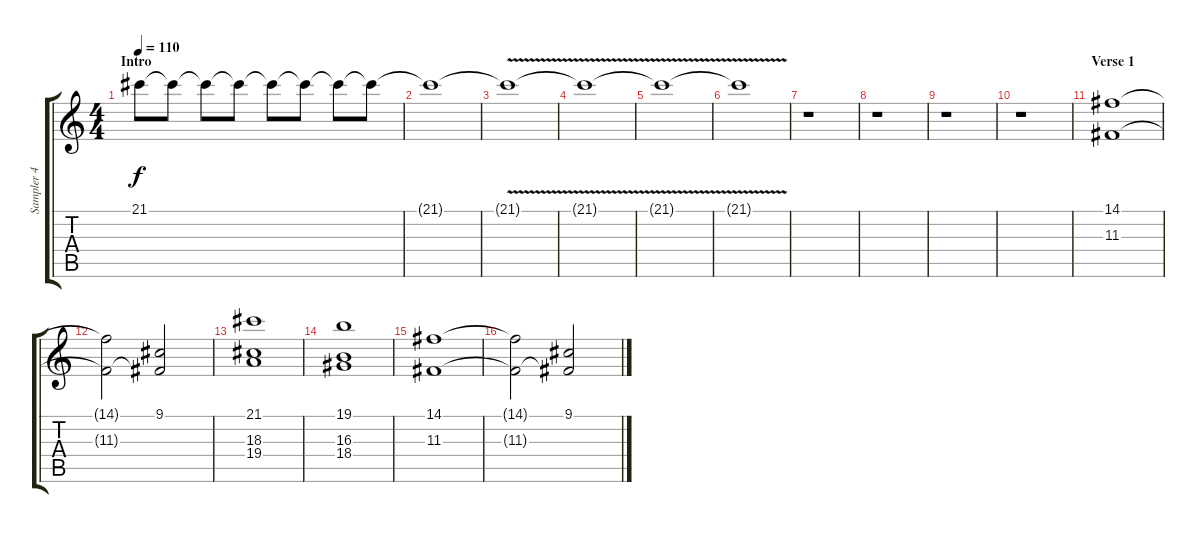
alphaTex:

\track ("Sampler 4" "Sampler 4") {instrument pad2warm}
\staff {score tabs}
\tuning (E4 B3 G3 D3 A2 E2) {hide}
\ts (4 4)
\section ("" "Intro")
\tempo 110
\clef g2
\ks c
21.1.8{dy f volume 0 instrument fx7echoes} 21.1{t}.8{volume 7} 21.1{t}.8 21.1{t}.8 21.1{t}.8 21.1{t}.8 21.1{t}.8 21.1{t}.8 |
21.1{t}.1 |
21.1{v t}.1{volume 9} |
21.1{v t}.1{volume 8} |
21.1{v t}.1{volume 9} |
21.1{v t}.1{volume 3} |
r.1 |
r.1 |
r.1 |
r.1 |
\section ("" "Verse 1")
(14.1 11.3).1{volume 10 instrument pad2warm} |
(14.1{t} 11.3{t}).2 (9.1 11.3{t}).2 |
(21.1 18.3 19.4).1 |
(19.1 16.3 18.4).1 |
(14.1 11.3).1{volume 10 instrument pad2warm} |
(14.1{t} 11.3{t}).2 (9.1 11.3{t}).2
